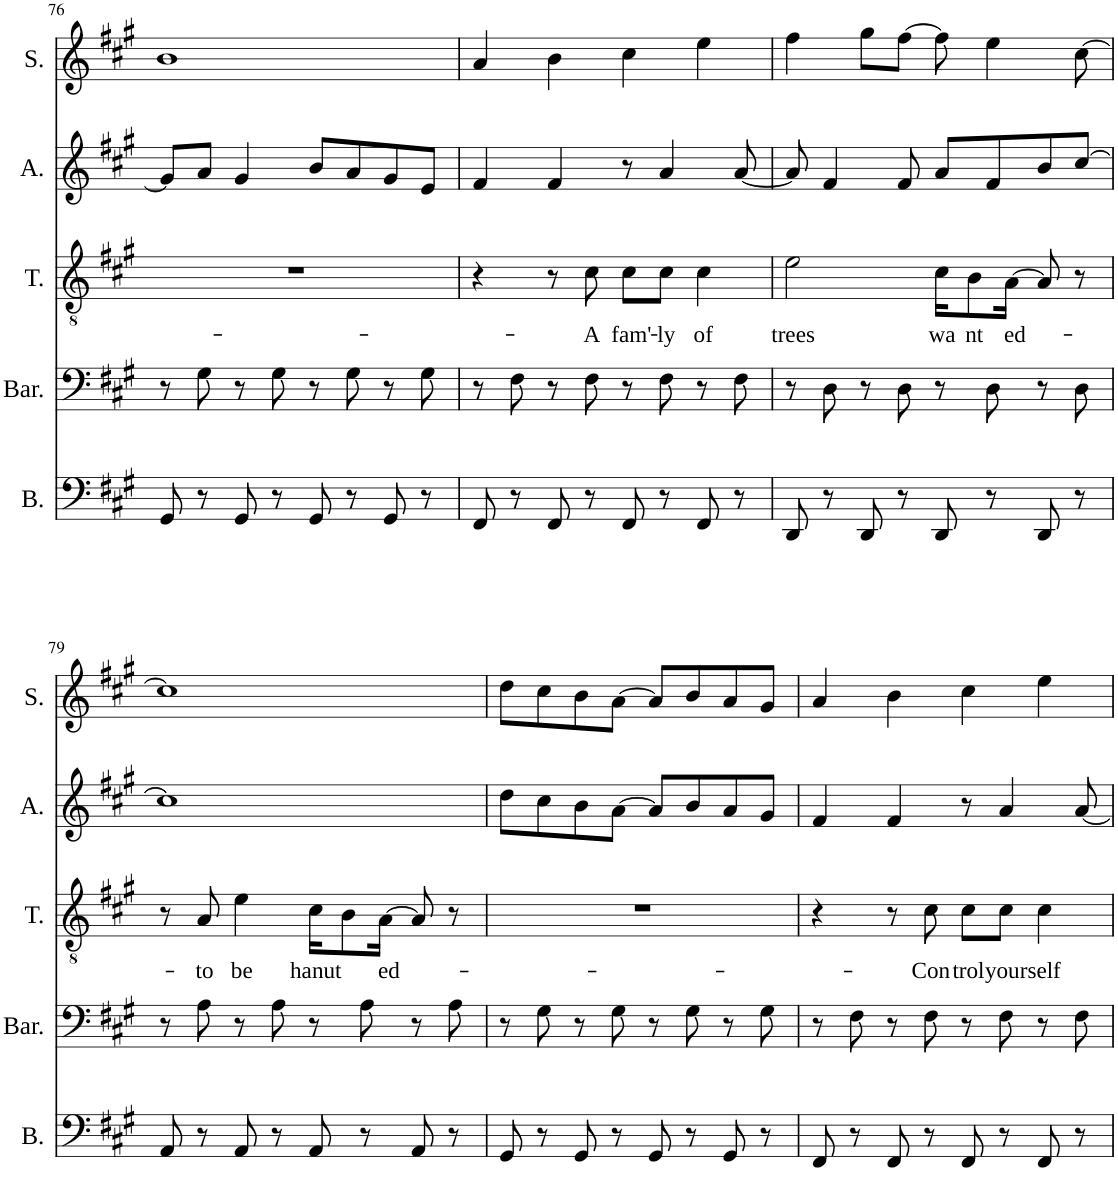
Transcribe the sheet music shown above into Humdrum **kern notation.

**kern	**kern	**kern	**text	**kern	**kern
*part5	*part4	*part3	*part3	*part2	*part1
*staff5	*staff4	*staff3	*staff3	*staff2	*staff1
*I"Bass	*I"Baritone	*I"Tenor	*	*I"Alto	*I"Soprano
*I'B.	*I'Bar.	*I'T.	*	*I'A.	*I'S.
!!LO:PB:g=z
*clefF4	*clefF4	*clefGv2	*	*clefG2	*clefG2
*k[f#c#g#]	*k[f#c#g#]	*k[f#c#g#]	*	*k[f#c#g#]	*k[f#c#g#]
*M4/4	*M4/4	*M4/4	*	*M4/4	*M4/4
=76	=76	=76	=76	=76	=76
8GG#/	8r	1r	.	8g#/L]	1b
8r	8G#\	.	.	8a/J	.
8GG#/	8r	.	.	4g#/	.
8r	8G#\	.	.	.	.
8GG#/	8r	.	.	8b/L	.
8r	8G#\	.	.	8a/	.
8GG#/	8r	.	.	8g#/	.
8r	8G#\	.	.	8e/J	.
=77	=77	=77	=77	=77	=77
8FF#/	8r	4r	.	4f#/	4a/
8r	8F#\	.	.	.	.
8FF#/	8r	8r	.	4f#/	4b\
!	!	!	!LO:LY:b	!	!
8r	8F#\	8c#\	A	.	.
!	!	!	!LO:LY:b	!	!
8FF#/	8r	8c#\L	fam'-	8r	4cc#\
!	!	!	!LO:LY:b	!	!
8r	8F#\	8c#\J	-ly	4a/	.
!	!	!	!LO:LY:b	!	!
8FF#/	8r	4c#\	of	.	4ee\
8r	8F#\	.	.	[8a/	.
=78	=78	=78	=78	=78	=78
!	!	!	!LO:LY:b	!	!
8DD/	8r	2e\	trees	8a/]	4ff#\
8r	8D\	.	.	4f#/	.
8DD/	8r	.	.	.	8gg#\L
8r	8D\	.	.	8f#/	[8ff#\J
!	!	!	!LO:LY:b	!	!
8DD/	8r	16c#\KL	wa	8a/L	8ff#\]
!	!	!	!LO:LY:b	!	!
.	.	8B\	nt	.	.
8r	8D\	.	.	8f#/	4ee\
!	!	!	!LO:LY:b	!	!
.	.	[16A\Jk	ed-	.	.
8DD/	8r	8A/]	.	8b/	.
8r	8D\	8r	.	[8cc#/J	[8cc#\
!!LO:LB:g=z
=79	=79	=79	=79	=79	=79
8AA/	8r	8r	.	1cc#]	1cc#]
!	!	!	!LO:LY:b	!	!
8r	8A\	8A/	to	.	.
!	!	!	!LO:LY:b	!	!
8AA/	8r	4e\	be	.	.
8r	8A\	.	.	.	.
!	!	!	!LO:LY:b	!	!
8AA/	8r	16c#\KL	hanut	.	.
.	.	8B\	.	.	.
8r	8A\	.	.	.	.
!	!	!	!LO:LY:b	!	!
.	.	[16A\Jk	ed-	.	.
8AA/	8r	8A/]	.	.	.
8r	8A\	8r	.	.	.
=80	=80	=80	=80	=80	=80
8GG#/	8r	1r	.	8dd\L	8dd\L
8r	8G#\	.	.	8cc#\	8cc#\
8GG#/	8r	.	.	8b\	8b\
8r	8G#\	.	.	[8a\J	[8a\J
8GG#/	8r	.	.	8a/L]	8a/L]
8r	8G#\	.	.	8b/	8b/
8GG#/	8r	.	.	8a/	8a/
8r	8G#\	.	.	8g#/J	8g#/J
=81	=81	=81	=81	=81	=81
8FF#/	8r	4r	.	4f#/	4a/
8r	8F#\	.	.	.	.
8FF#/	8r	8r	.	4f#/	4b\
!	!	!	!LO:LY:b	!	!
8r	8F#\	8c#\	Con-	.	.
!	!	!	!LO:LY:b	!	!
8FF#/	8r	8c#\L	-trol	8r	4cc#\
!	!	!	!LO:LY:b	!	!
8r	8F#\	8c#\J	your	4a/	.
!	!	!	!LO:LY:b	!	!
8FF#/	8r	4c#\	self	.	4ee\
8r	8F#\	.	.	[8a/	.
=	=	=	=	=	=
*-	*-	*-	*-	*-	*-
